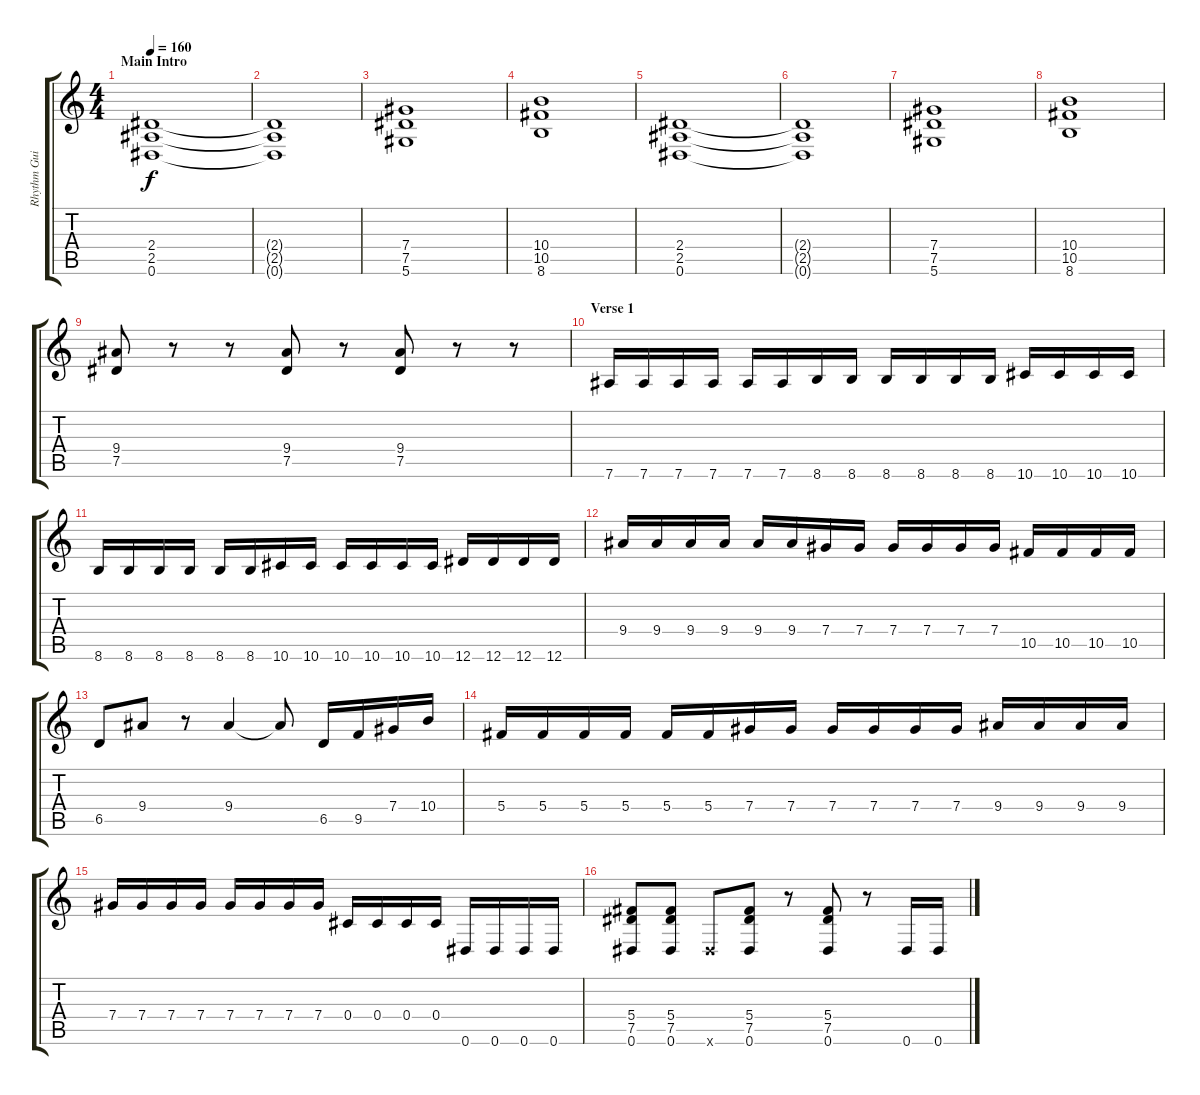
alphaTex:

\track ("Rhythm Guitar II" "Rhythm Gui") {instrument distortionguitar}
\staff {score tabs}
\tuning (Eb4 Bb3 Gb3 Db3 Ab2 Eb2) {hide}
\ts (4 4)
\section ("" "Main Intro")
\tempo 160
\clef g2
\ks c
(2.4 2.5 0.6).1{dy f} |
(2.4{t} 2.5{t} 0.6{t}).1 |
(7.4 7.5 5.6).1 |
(10.4 10.5 8.6).1 |
(2.4 2.5 0.6).1 |
(2.4{t} 2.5{t} 0.6{t}).1 |
(7.4 7.5 5.6).1 |
(10.4 10.5 8.6).1 |
(9.4 7.5).8 r.8 r.8 (9.4 7.5).8 r.8 (9.4 7.5).8 r.8 r.8 |
\section ("" "Verse 1")
7.6.16 7.6.16 7.6.16 7.6.16 7.6.16 7.6.16 8.6.16 8.6.16 8.6.16 8.6.16 8.6.16 8.6.16 10.6.16 10.6.16 10.6.16 10.6.16 |
8.6.16 8.6.16 8.6.16 8.6.16 8.6.16 8.6.16 10.6.16 10.6.16 10.6.16 10.6.16 10.6.16 10.6.16 12.6.16 12.6.16 12.6.16 12.6.16 |
9.4.16 9.4.16 9.4.16 9.4.16 9.4.16 9.4.16 7.4.16 7.4.16 7.4.16 7.4.16 7.4.16 7.4.16 10.5.16 10.5.16 10.5.16 10.5.16 |
6.5.8 9.4.8 r.8 9.4.4 9.4{t}.8 6.5.16 9.5.16 7.4.16 10.4.16 |
5.4.16 5.4.16 5.4.16 5.4.16 5.4.16 5.4.16 7.4.16 7.4.16 7.4.16 7.4.16 7.4.16 7.4.16 9.4.16 9.4.16 9.4.16 9.4.16 |
7.4.16 7.4.16 7.4.16 7.4.16 7.4.16 7.4.16 7.4.16 7.4.16 0.4.16 0.4.16 0.4.16 0.4.16 0.6.16 0.6.16 0.6.16 0.6.16 |
(5.4 7.5 0.6).8 (5.4 7.5 0.6).8 0.6{x}.8 (5.4 7.5 0.6).8 r.8 (5.4 7.5 0.6).8 r.8 0.6.16 0.6.16
